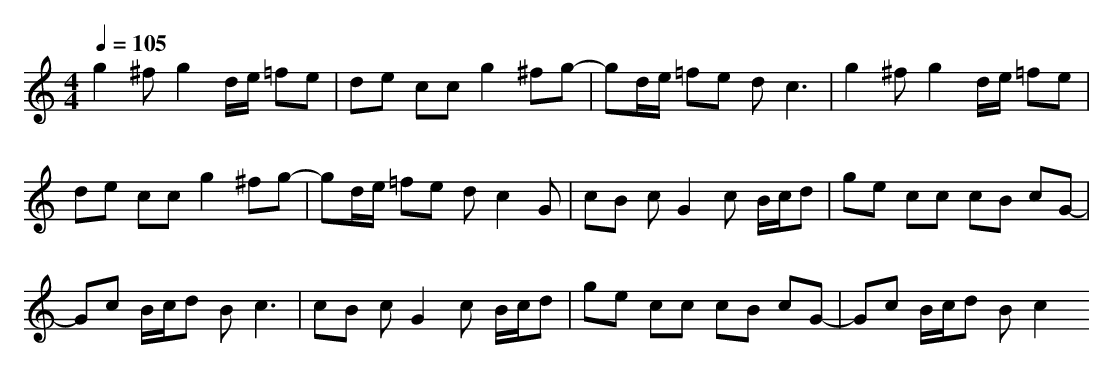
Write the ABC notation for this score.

X:1
T:
M: 4/4
L: 1/8
Q:1/4=105
K:C % 0 sharps
g2 ^fg2d/2e/2 =fe|de cc g2 ^fg-|gd/2e/2 =fe d2<c2|g2 ^fg2d/2e/2 =fe|
de cc g2 ^fg-|gd/2e/2 =fe dc2G|cB cG2c B/2c/2d|ge cc cB cG-|
Gc B/2c/2d B2<c2|cB cG2c B/2c/2d|ge cc cB cG-|Gc B/2c/2d Bc2
